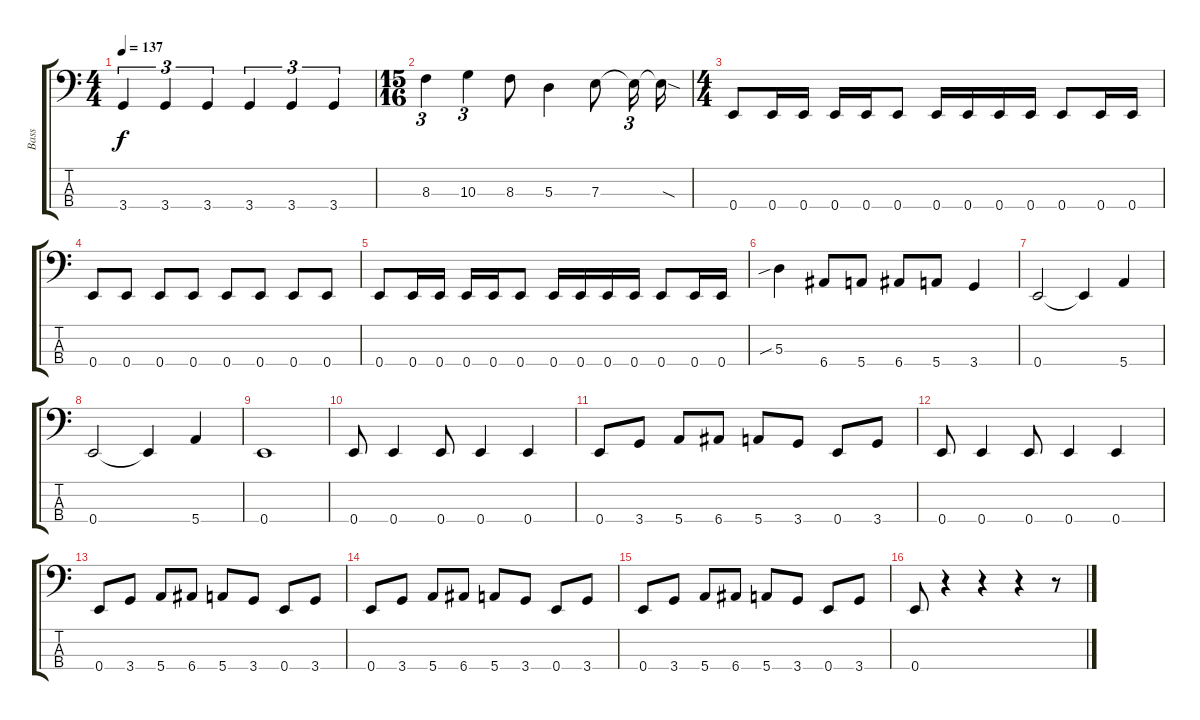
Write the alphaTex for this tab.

\track ("Bass" "Bass") {instrument electricbassfinger}
\staff {score tabs}
\tuning (G2 D2 A1 E1) {hide}
\ts (4 4)
\tempo 137
\clef f4
\ks c
3.4.4{tu (3 2) dy f} 3.4.4{tu (3 2)} 3.4.4{tu (3 2)} 3.4.4{tu (3 2)} 3.4.4{tu (3 2)} 3.4.4{tu (3 2)} |
\ts (15 16)
8.3.4{tu (3 2)} 10.3.4{tu (3 2)} 8.3.8 5.3.4 7.3.8 7.3{t}.16{tu (3 2)} 7.3{sod t}.16 |
\ts (4 4)
0.4.8 0.4.16 0.4.16 0.4.16 0.4.16 0.4.8 0.4.16 0.4.16 0.4.16 0.4.16 0.4.8 0.4.16 0.4.16 |
0.4.8 0.4.8 0.4.8 0.4.8 0.4.8 0.4.8 0.4.8 0.4.8 |
0.4.8 0.4.16 0.4.16 0.4.16 0.4.16 0.4.8 0.4.16 0.4.16 0.4.16 0.4.16 0.4.8 0.4.16 0.4.16 |
5.3{sib}.4 6.4.8 5.4.8 6.4.8 5.4.8 3.4.4 |
0.4.2 0.4{t}.4 5.4.4 |
0.4.2 0.4{t}.4 5.4.4 |
0.4.1 |
0.4.8 0.4.4 0.4.8 0.4.4 0.4.4 |
0.4.8 3.4.8 5.4.8 6.4.8 5.4.8 3.4.8 0.4.8 3.4.8 |
0.4.8 0.4.4 0.4.8 0.4.4 0.4.4 |
0.4.8 3.4.8 5.4.8 6.4.8 5.4.8 3.4.8 0.4.8 3.4.8 |
0.4.8 3.4.8 5.4.8 6.4.8 5.4.8 3.4.8 0.4.8 3.4.8 |
0.4.8 3.4.8 5.4.8 6.4.8 5.4.8 3.4.8 0.4.8 3.4.8 |
0.4.8 r.4 r.4 r.4 r.8
